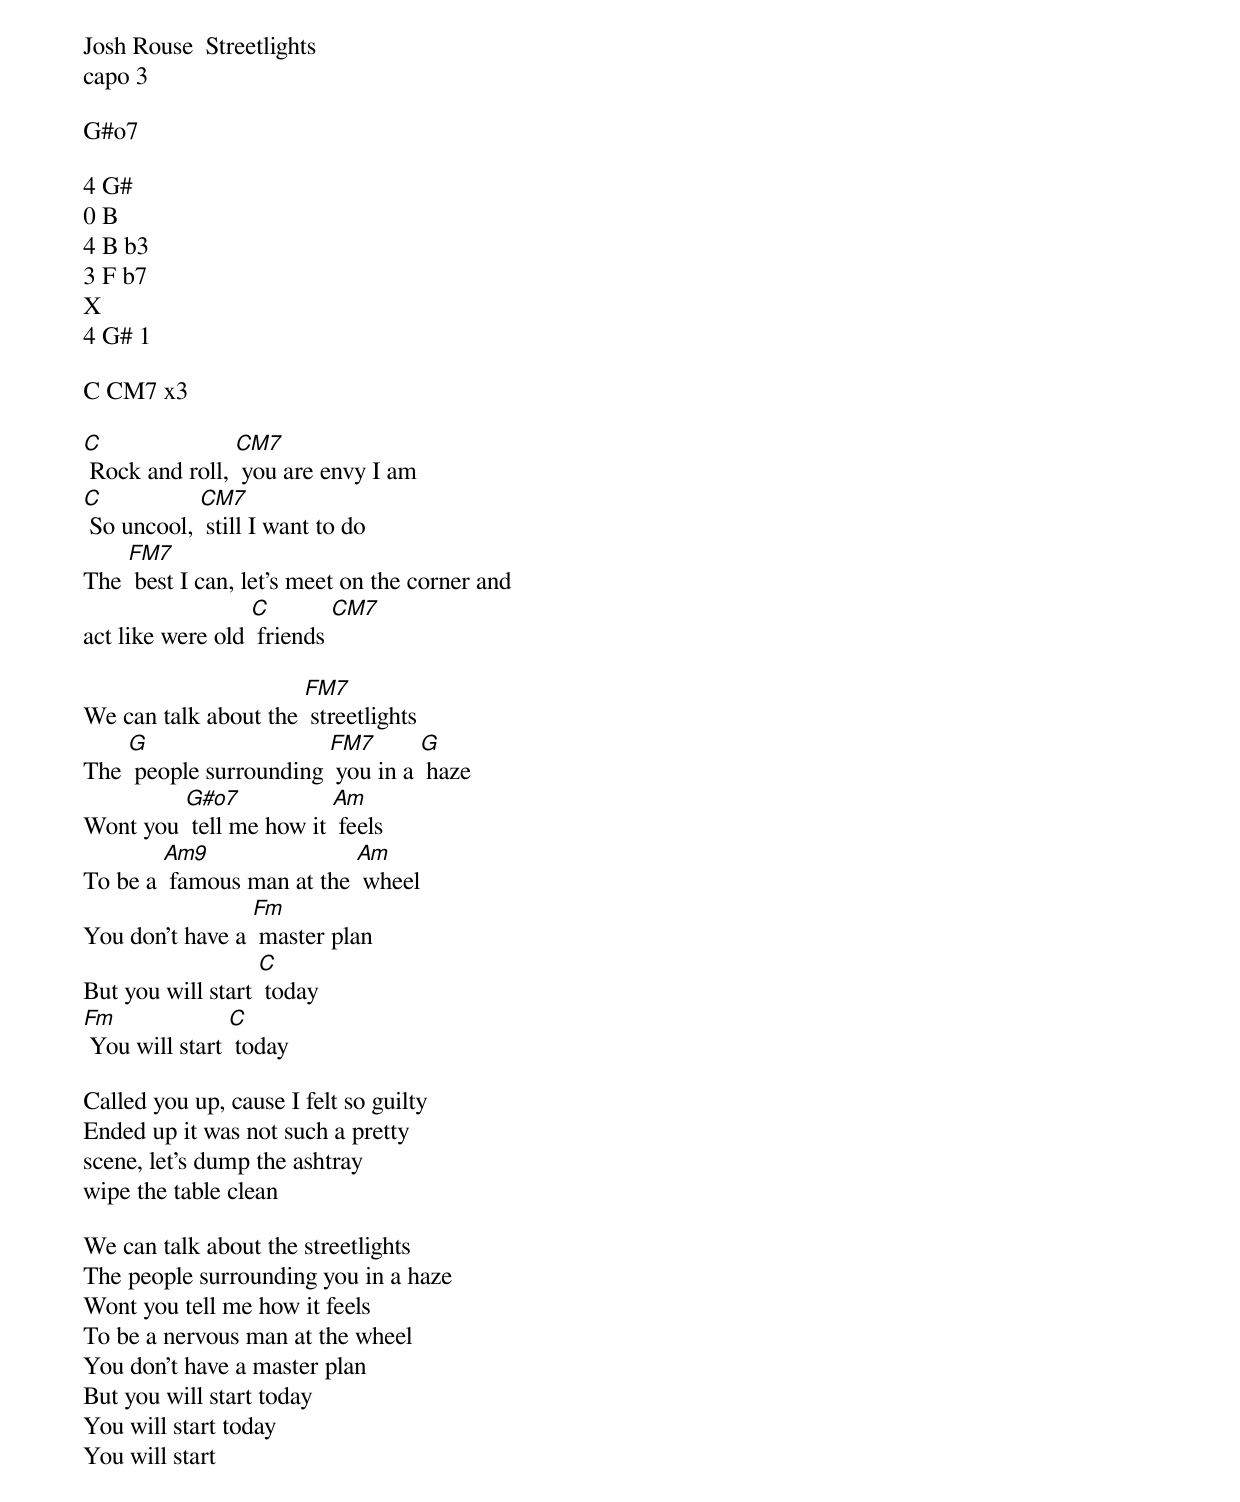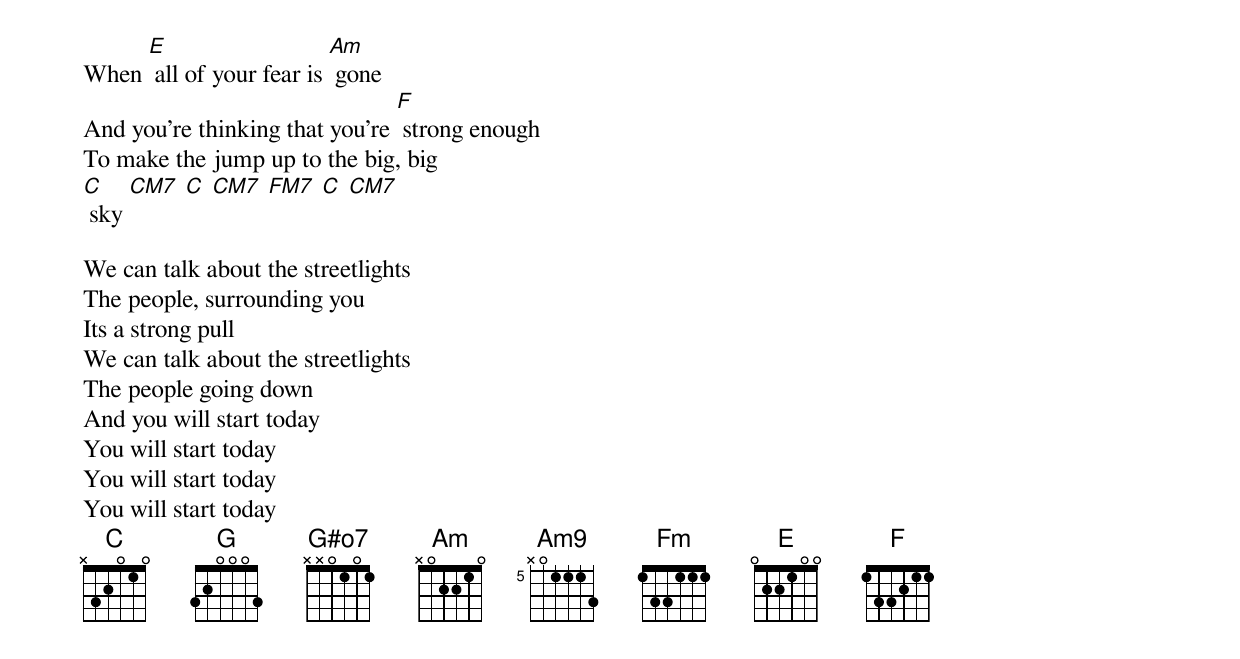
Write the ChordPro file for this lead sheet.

Josh Rouse  Streetlights
capo 3

G#o7

4 G#
0 B
4 B b3
3 F b7
X
4 G# 1

C CM7 x3

[C] Rock and roll, [CM7] you are envy I am
[C] So uncool, [CM7] still I want to do
The [FM7] best I can, let's meet on the corner and
act like were old [C] friends [CM7]

We can talk about the [FM7] streetlights
The [G] people surrounding [FM7] you in a [G] haze
Wont you [G#o7] tell me how it [Am] feels
To be a [Am9] famous man at the [Am] wheel
You don't have a [Fm] master plan
But you will start [C] today
[Fm] You will start [C] today

Called you up, cause I felt so guilty
Ended up it was not such a pretty
scene, let's dump the ashtray
wipe the table clean

We can talk about the streetlights
The people surrounding you in a haze
Wont you tell me how it feels
To be a nervous man at the wheel
You don't have a master plan
But you will start today
You will start today
You will start

When [E] all of your fear is [Am] gone
And you're thinking that you're [F] strong enough
To make the jump up to the big, big
[C] sky [CM7] [C] [CM7] [FM7] [C] [CM7]

We can talk about the streetlights
The people, surrounding you
Its a strong pull
We can talk about the streetlights
The people going down
And you will start today
You will start today
You will start today
You will start today
